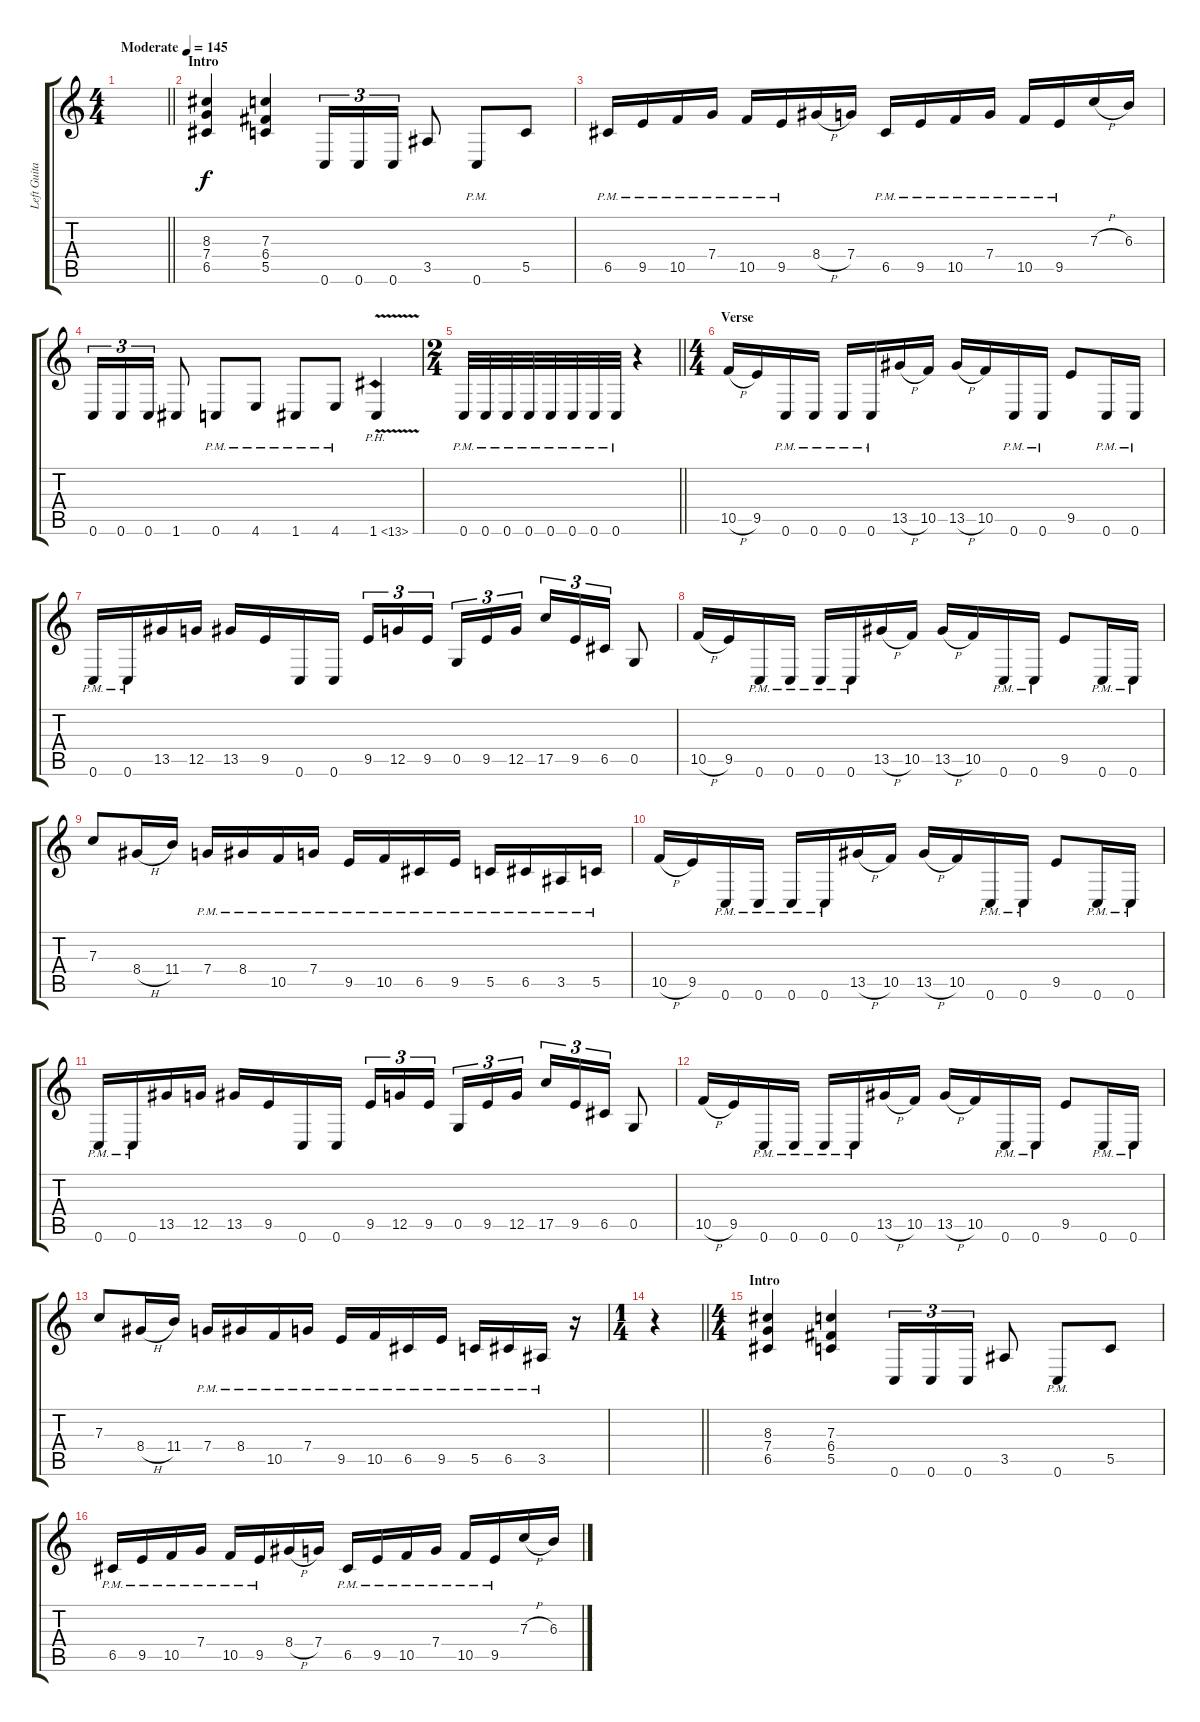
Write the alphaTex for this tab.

\track ("Left Guitar" "Left Guita") {instrument distortionguitar}
\staff {score tabs}
\tuning (D4 A3 F3 C3 G2 C2) {hide}
\ts (4 4)
\tempo (145 "Moderate")
\clef g2
\barLineRight lightlight
\ks c
|
\section ("" "Intro")
(8.3 7.4 6.5).4 (7.3 6.4 5.5).4 0.6.16{tu (3 2)} 0.6.16{tu (3 2)} 0.6.16{tu (3 2)} 3.5.8 0.6{pm}.8 5.5.8 |
6.5{pm}.16 9.5{pm}.16 10.5{pm}.16 7.4{pm}.16 10.5{pm}.16 9.5{pm}.16 8.4{h}.16 7.4.16 6.5{pm}.16 9.5{pm}.16 10.5{pm}.16 7.4{pm}.16 10.5{pm}.16 9.5{pm}.16 7.3{h}.16 6.3.16 |
0.6.16{tu (3 2)} 0.6.16{tu (3 2)} 0.6.16{tu (3 2)} 1.6.8 0.6{pm}.8 4.6{pm}.8 1.6{pm}.8 4.6{pm}.8 1.6{ph 12 v}.4{instrument guitarharmonics} |
\ts (2 4)
\barLineRight lightlight
0.6{pm}.32{instrument distortionguitar} 0.6{pm}.32 0.6{pm}.32 0.6{pm}.32 0.6{pm}.32 0.6{pm}.32 0.6{pm}.32 0.6{pm}.32 r.4 |
\ts (4 4)
\section ("" "Verse")
10.5{h}.16 9.5.16 0.6{pm}.16 0.6{pm}.16 0.6{pm}.16 0.6{pm}.16 13.5{h}.16 10.5.16 13.5{h}.16 10.5.16 0.6{pm}.16 0.6{pm}.16 9.5.8 0.6{pm}.16 0.6{pm}.16 |
0.6{pm}.16 0.6{pm}.16 13.5.16 12.5.16 13.5.16 9.5.16 0.6.16 0.6.16 9.5.16{tu (3 2)} 12.5.16{tu (3 2)} 9.5.16{tu (3 2) beam splitsecondary} 0.5.16{tu (3 2)} 9.5.16{tu (3 2)} 12.5.16{tu (3 2)} 17.5.16{tu (3 2)} 9.5.16{tu (3 2)} 6.5.16{tu (3 2)} 0.5.8 |
10.5{h}.16 9.5.16 0.6{pm}.16 0.6{pm}.16 0.6{pm}.16 0.6{pm}.16 13.5{h}.16 10.5.16 13.5{h}.16 10.5.16 0.6{pm}.16 0.6{pm}.16 9.5.8 0.6{pm}.16 0.6{pm}.16 |
7.3.8 8.4{h}.16 11.4.16 7.4{pm}.16 8.4{pm}.16 10.5{pm}.16 7.4{pm}.16 9.5{pm}.16 10.5{pm}.16 6.5{pm}.16 9.5{pm}.16 5.5{pm}.16 6.5{pm}.16 3.5{pm}.16 5.5{pm}.16 |
10.5{h}.16 9.5.16 0.6{pm}.16 0.6{pm}.16 0.6{pm}.16 0.6{pm}.16 13.5{h}.16 10.5.16 13.5{h}.16 10.5.16 0.6{pm}.16 0.6{pm}.16 9.5.8 0.6{pm}.16 0.6{pm}.16 |
0.6{pm}.16 0.6{pm}.16 13.5.16 12.5.16 13.5.16 9.5.16 0.6.16 0.6.16 9.5.16{tu (3 2)} 12.5.16{tu (3 2)} 9.5.16{tu (3 2) beam splitsecondary} 0.5.16{tu (3 2)} 9.5.16{tu (3 2)} 12.5.16{tu (3 2)} 17.5.16{tu (3 2)} 9.5.16{tu (3 2)} 6.5.16{tu (3 2)} 0.5.8 |
10.5{h}.16 9.5.16 0.6{pm}.16 0.6{pm}.16 0.6{pm}.16 0.6{pm}.16 13.5{h}.16 10.5.16 13.5{h}.16 10.5.16 0.6{pm}.16 0.6{pm}.16 9.5.8 0.6{pm}.16 0.6{pm}.16 |
7.3.8 8.4{h}.16 11.4.16 7.4{pm}.16 8.4{pm}.16 10.5{pm}.16 7.4{pm}.16 9.5{pm}.16 10.5{pm}.16 6.5{pm}.16 9.5{pm}.16 5.5{pm}.16 6.5{pm}.16 3.5{pm}.16 r.16 |
\ts (1 4)
\barLineRight lightlight
r.4 |
\ts (4 4)
\section ("" "Intro")
(8.3 7.4 6.5).4 (7.3 6.4 5.5).4 0.6.16{tu (3 2)} 0.6.16{tu (3 2)} 0.6.16{tu (3 2)} 3.5.8 0.6{pm}.8 5.5.8 |
6.5{pm}.16 9.5{pm}.16 10.5{pm}.16 7.4{pm}.16 10.5{pm}.16 9.5{pm}.16 8.4{h}.16 7.4.16 6.5{pm}.16 9.5{pm}.16 10.5{pm}.16 7.4{pm}.16 10.5{pm}.16 9.5{pm}.16 7.3{h}.16 6.3.16
